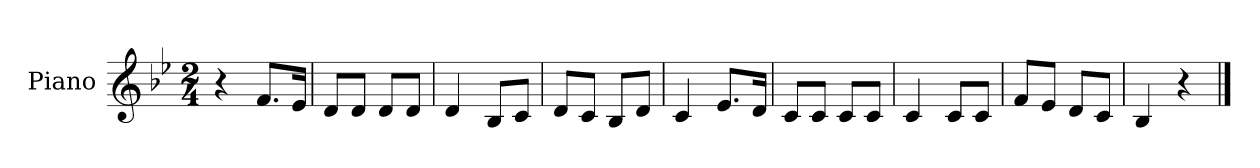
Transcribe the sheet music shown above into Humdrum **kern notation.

**kern
*part1
*staff1
*I"Piano
*I'Pno.
*clefG2
*k[b-e-]
*M2/4
=1
4r
8.f/L
16e-/Jk
=2
8d/L
8d/J
8d/L
8d/J
=3
4d/
8B-/L
8c/J
=4
8d/L
8c/J
8B-/L
8d/J
=5
4c/
8.e-/L
16d/Jk
=6
8c/L
8c/J
8c/L
8c/J
=7
4c/
8c/L
8c/J
=8
8f/L
8e-/J
8d/L
8c/J
=9
4B-/
4r
==
*-
